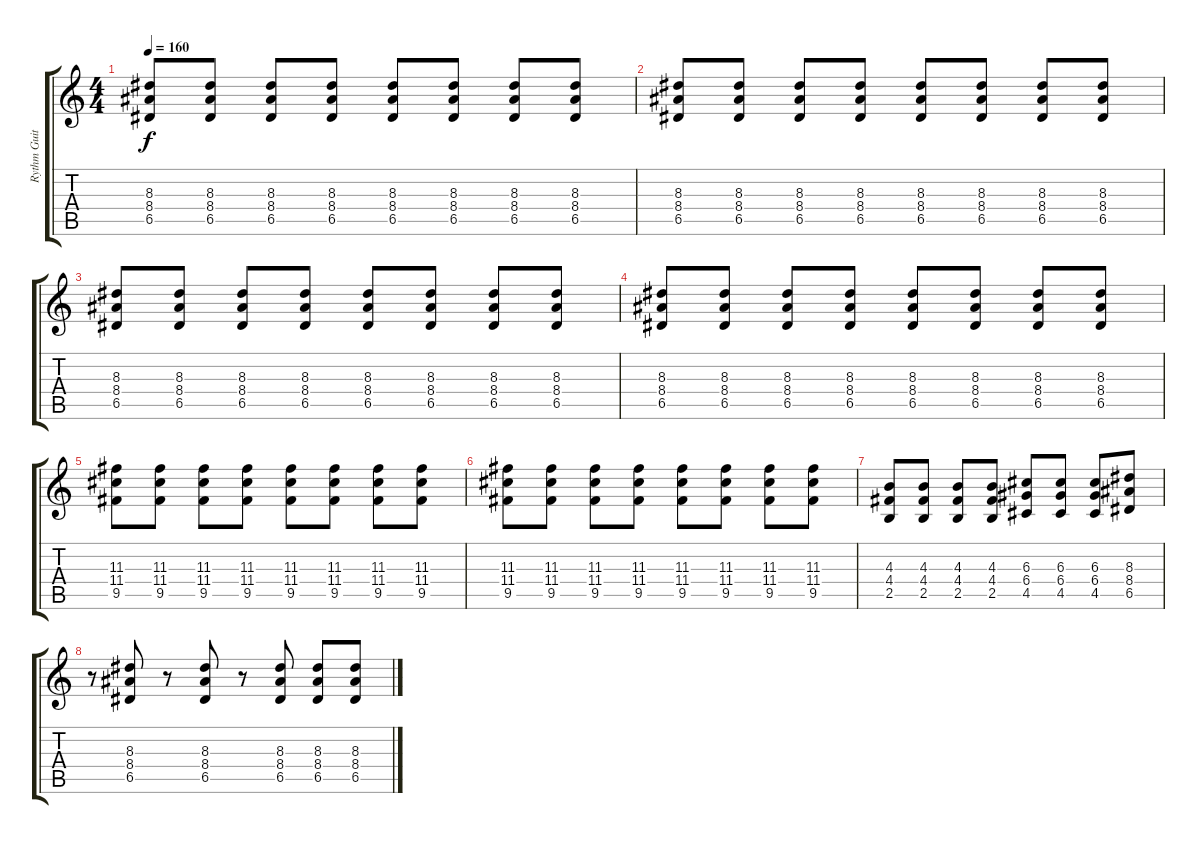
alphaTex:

\track ("Rythm Guitar" "Rythm Guit") {instrument distortionguitar}
\staff {score tabs}
\tuning (E4 B3 G3 D3 A2 E2) {hide}
\ts (4 4)
\tempo 160
\clef g2
\ks c
(8.3 8.4 6.5).8{dy f} (8.3 8.4 6.5).8 (8.3 8.4 6.5).8 (8.3 8.4 6.5).8 (8.3 8.4 6.5).8 (8.3 8.4 6.5).8 (8.3 8.4 6.5).8 (8.3 8.4 6.5).8 |
(8.3 8.4 6.5).8 (8.3 8.4 6.5).8 (8.3 8.4 6.5).8 (8.3 8.4 6.5).8 (8.3 8.4 6.5).8 (8.3 8.4 6.5).8 (8.3 8.4 6.5).8 (8.3 8.4 6.5).8 |
(8.3 8.4 6.5).8 (8.3 8.4 6.5).8 (8.3 8.4 6.5).8 (8.3 8.4 6.5).8 (8.3 8.4 6.5).8 (8.3 8.4 6.5).8 (8.3 8.4 6.5).8 (8.3 8.4 6.5).8 |
(8.3 8.4 6.5).8 (8.3 8.4 6.5).8 (8.3 8.4 6.5).8 (8.3 8.4 6.5).8 (8.3 8.4 6.5).8 (8.3 8.4 6.5).8 (8.3 8.4 6.5).8 (8.3 8.4 6.5).8 |
(11.3 11.4 9.5).8 (11.3 11.4 9.5).8 (11.3 11.4 9.5).8 (11.3 11.4 9.5).8 (11.3 11.4 9.5).8 (11.3 11.4 9.5).8 (11.3 11.4 9.5).8 (11.3 11.4 9.5).8 |
(11.3 11.4 9.5).8 (11.3 11.4 9.5).8 (11.3 11.4 9.5).8 (11.3 11.4 9.5).8 (11.3 11.4 9.5).8 (11.3 11.4 9.5).8 (11.3 11.4 9.5).8 (11.3 11.4 9.5).8 |
(4.3 4.4 2.5).8 (4.3 4.4 2.5).8 (4.3 4.4 2.5).8 (4.3 4.4 2.5).8 (6.3 6.4 4.5).8 (6.3 6.4 4.5).8 (6.3 6.4 4.5).8 (8.3 8.4 6.5).8 |
r.8 (8.3 8.4 6.5).8 r.8 (8.3 8.4 6.5).8 r.8 (8.3 8.4 6.5).8 (8.3 8.4 6.5).8 (8.3 8.4 6.5).8
